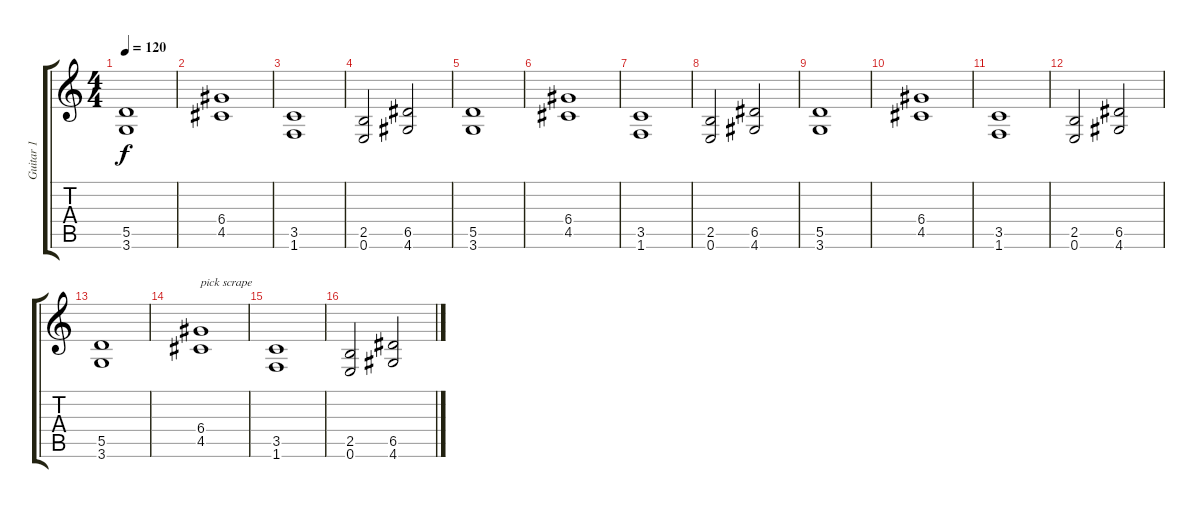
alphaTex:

\track ("Guitar 1" "Guitar 1") {instrument distortionguitar}
\staff {score tabs}
\tuning (E4 B3 G3 D3 A2 E2) {hide}
\ts (4 4)
\tempo 120
\clef g2
\ks c
(5.5 3.6).1{dy f} |
(6.4 4.5).1 |
(3.5 1.6).1 |
(2.5 0.6).2 (6.5 4.6).2 |
(5.5 3.6).1 |
(6.4 4.5).1 |
(3.5 1.6).1 |
(2.5 0.6).2 (6.5 4.6).2 |
(5.5 3.6).1 |
(6.4 4.5).1 |
(3.5 1.6).1 |
(2.5 0.6).2 (6.5 4.6).2 |
(5.5 3.6).1 |
(6.4 4.5).1{txt "pick scrape"} |
(3.5 1.6).1 |
(2.5 0.6).2 (6.5 4.6).2
